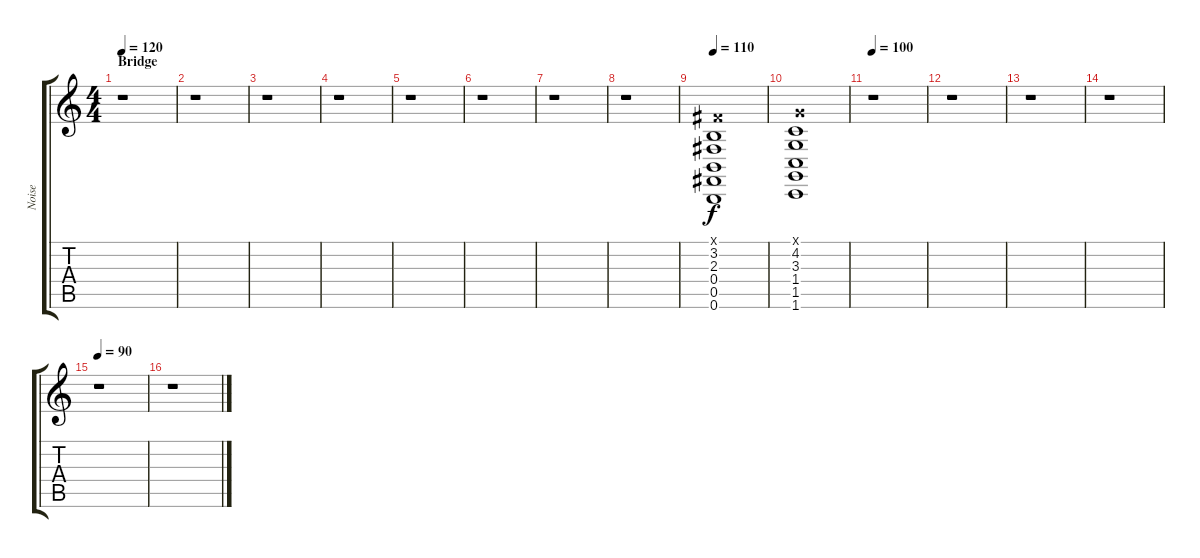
\track ("Noise" "Noise") {instrument breathnoise}
\staff {score tabs}
\tuning (Db4 Ab3 E3 B2 Gb2 B1) {hide}
\ts (4 4)
\section ("" "Bridge")
\tempo 120
\clef g2
\ks c
r.1{dy f} |
r.1 |
r.1 |
r.1 |
r.1 |
r.1 |
r.1 |
r.1 |
\tempo 110
(5.1{x} 3.2 2.3 0.4 0.5 0.6).1 |
(6.1{x} 4.2 3.3 1.4 1.5 1.6).1 |
\tempo 100
r.1 |
r.1 |
r.1 |
r.1 |
\tempo 90
r.1 |
r.1
